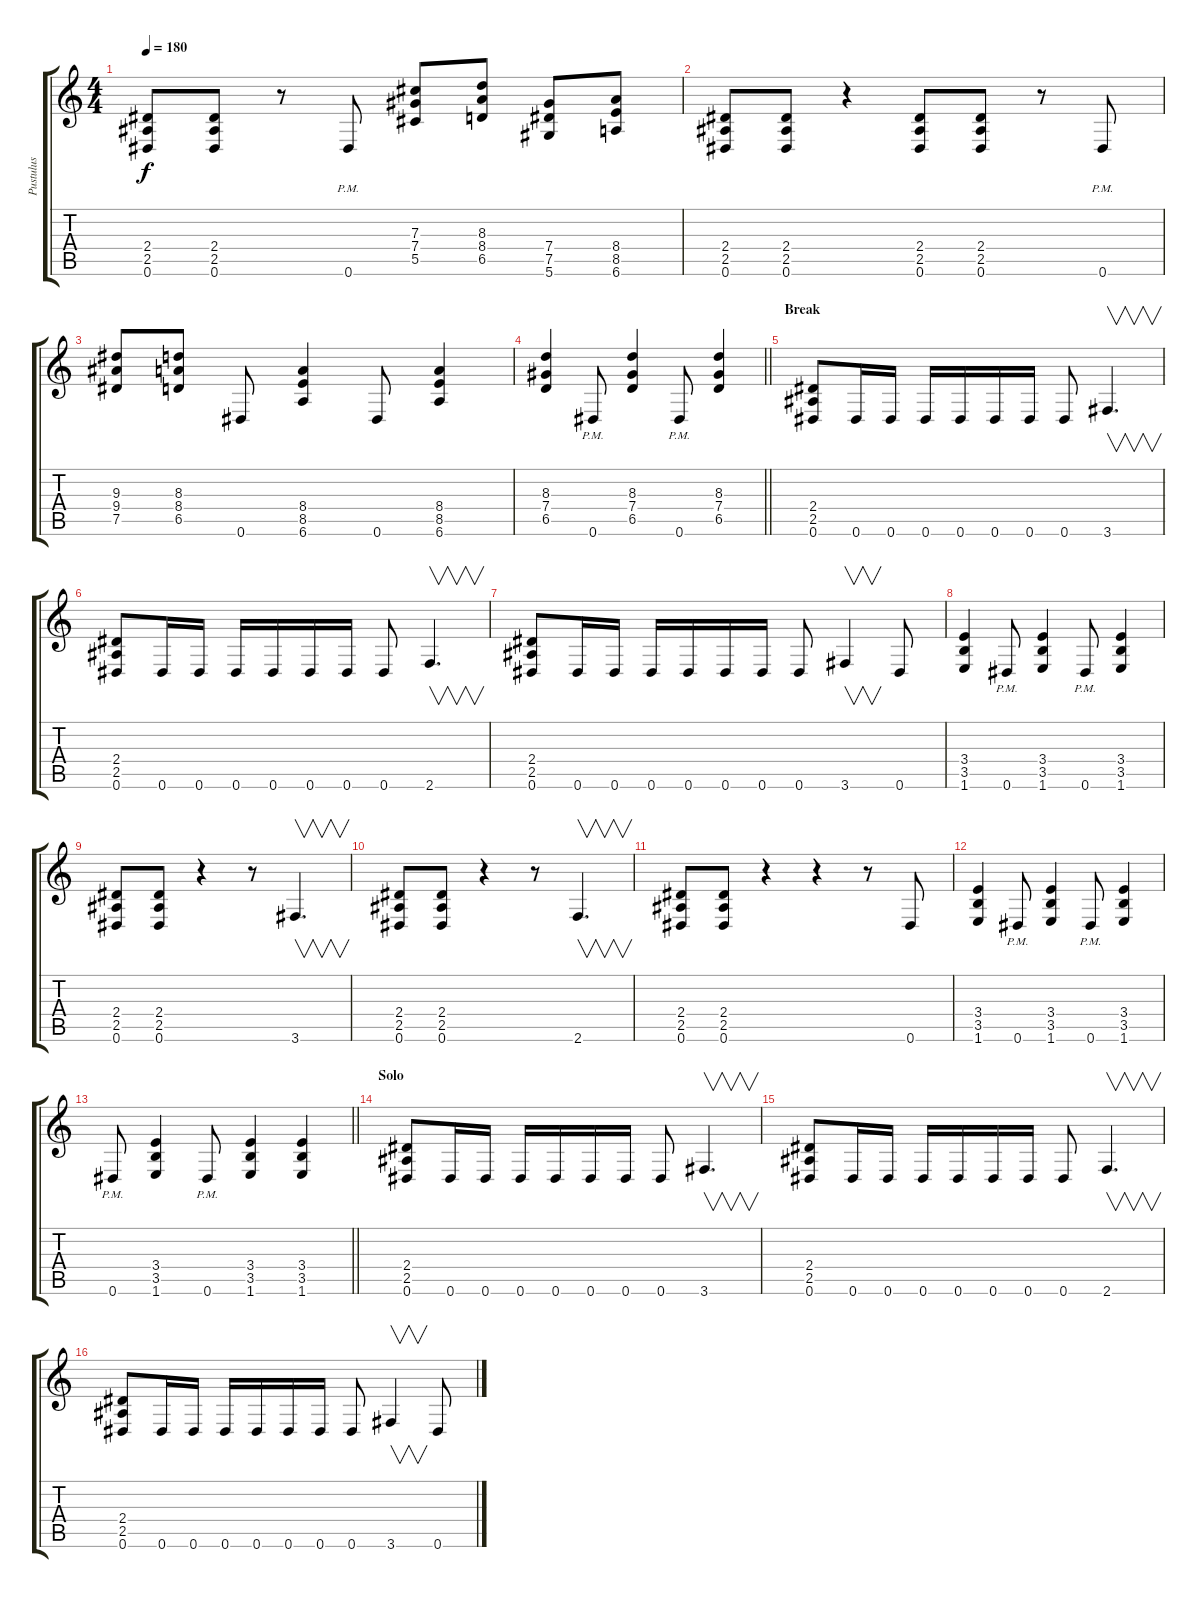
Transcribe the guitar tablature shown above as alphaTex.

\track ("Pustulus" "Pustulus") {instrument overdrivenguitar}
\staff {score tabs}
\tuning (Eb4 Bb3 Gb3 Db3 Ab2 Eb2) {hide}
\ts (4 4)
\tempo 180
\clef g2
\ks c
(2.4 2.5 0.6).8{dy f} (2.4 2.5 0.6).8 r.8 0.6{pm}.8 (7.3 7.4 5.5).8 (8.3 8.4 6.5).8 (7.4 7.5 5.6).8 (8.4 8.5 6.6).8 |
(2.4 2.5 0.6).8 (2.4 2.5 0.6).8 r.4 (2.4 2.5 0.6).8 (2.4 2.5 0.6).8 r.8 0.6{pm}.8 |
(9.3 9.4 7.5).8 (8.3 8.4 6.5).8 0.6.8 (8.4 8.5 6.6).4 0.6.8 (8.4 8.5 6.6).4 |
\barLineRight lightlight
(8.3 7.4 6.5).4 0.6{pm}.8 (8.3 7.4 6.5).4 0.6{pm}.8 (8.3 7.4 6.5).4 |
\section ("" "Break")
(2.4 2.5 0.6).8 0.6.16 0.6.16 0.6.16 0.6.16 0.6.16 0.6.16 0.6.8 3.6.4{v d} |
(2.4 2.5 0.6).8 0.6.16 0.6.16 0.6.16 0.6.16 0.6.16 0.6.16 0.6.8 2.6.4{v d} |
(2.4 2.5 0.6).8 0.6.16 0.6.16 0.6.16 0.6.16 0.6.16 0.6.16 0.6.8 3.6.4{v} 0.6.8 |
(3.4 3.5 1.6).4 0.6{pm}.8 (3.4 3.5 1.6).4 0.6{pm}.8 (3.4 3.5 1.6).4 |
(2.4 2.5 0.6).8 (2.4 2.5 0.6).8 r.4 r.8 3.6.4{v d} |
(2.4 2.5 0.6).8 (2.4 2.5 0.6).8 r.4 r.8 2.6.4{v d} |
(2.4 2.5 0.6).8 (2.4 2.5 0.6).8 r.4 r.4 r.8 0.6.8 |
(3.4 3.5 1.6).4 0.6{pm}.8 (3.4 3.5 1.6).4 0.6{pm}.8 (3.4 3.5 1.6).4 |
\barLineRight lightlight
0.6{pm}.8 (3.4 3.5 1.6).4 0.6{pm}.8 (3.4 3.5 1.6).4 (3.4 3.5 1.6).4 |
\section ("" "Solo")
(2.4 2.5 0.6).8 0.6.16 0.6.16 0.6.16 0.6.16 0.6.16 0.6.16 0.6.8 3.6.4{v d} |
(2.4 2.5 0.6).8 0.6.16 0.6.16 0.6.16 0.6.16 0.6.16 0.6.16 0.6.8 2.6.4{v d} |
(2.4 2.5 0.6).8 0.6.16 0.6.16 0.6.16 0.6.16 0.6.16 0.6.16 0.6.8 3.6.4{v} 0.6.8
